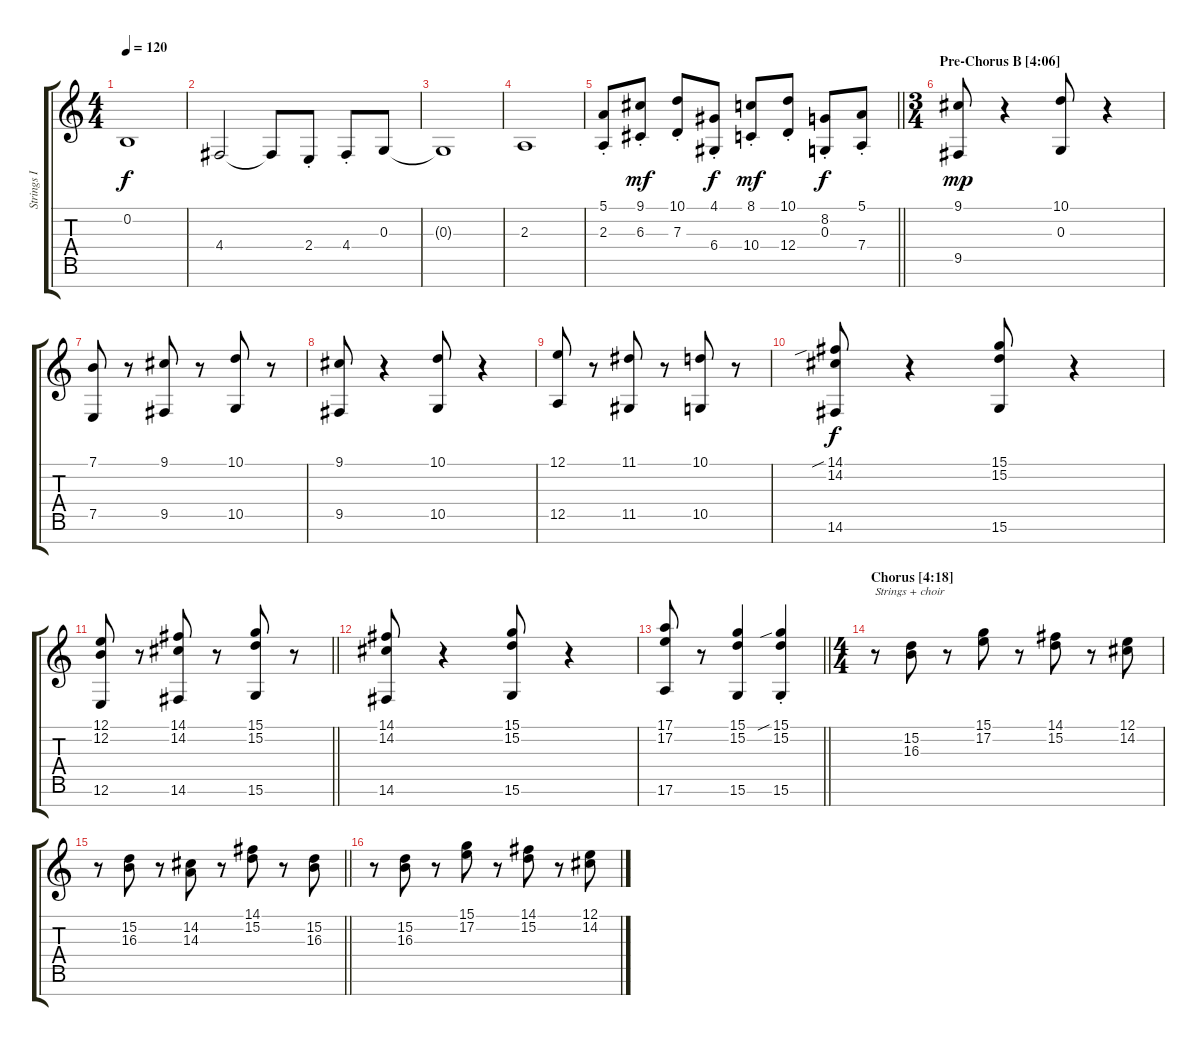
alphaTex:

\track ("Strings I" "Strings I") {instrument stringensemble1}
\staff {score tabs}
\tuning (E4 B3 G3 D3 A2 E2 B1) {hide}
\ts (4 4)
\tempo 120
\clef g2
\ks c
0.2{t}.1{dy f} |
4.4.2 4.4{t}.8 2.4{st}.8 4.4{st}.8 0.3.8 |
0.3{t}.1 |
2.3.1 |
\barLineRight lightlight
(5.1{st} 2.3{st}).8{volume 14} (9.1{st} 6.3{st}).8{dy mf} (10.1{st} 7.3{st}).8 (4.1{st} 6.4{st}).8{dy f} (8.1{st} 10.4{st}).8{dy mf} (10.1{st} 12.4{st}).8 (8.2{st} 0.3{st}).8{dy f} (5.1{st} 7.4{st}).8 |
\ts (3 4)
\section ("" "Pre-Chorus B [4:06]")
(9.1 9.5).8{dy mp} r.4 (10.1 0.3).8 r.4 |
(7.1 7.5).8 r.8 (9.1 9.5).8 r.8 (10.1 10.5).8 r.8 |
(9.1 9.5).8 r.4 (10.1 10.5).8 r.4 |
(12.1 12.5).8 r.8 (11.1 11.5).8 r.8 (10.1 10.5).8 r.8 |
(14.1{sib} 14.2 14.6).8{dy f} r.4 (15.1 15.2 15.6).8 r.4 |
\barLineRight lightlight
(12.1 12.2 12.6).8 r.8 (14.1 14.2 14.6).8 r.8 (15.1 15.2 15.6).8 r.8 |
(14.1 14.2 14.6).8 r.4 (15.1 15.2 15.6).8 r.4 |
\barLineRight lightlight
(17.1 17.2 17.6).8 r.8 (15.1 15.2 15.6).4 (15.1{sib st} 15.2{st} 15.6{st}).4 |
\ts (4 4)
\section ("" "Chorus [4:18]")
r.8{txt "Strings + choir"} (15.2 16.3).8 r.8 (15.1 17.2).8 r.8 (14.1 15.2).8 r.8 (12.1 14.2).8 |
\barLineRight lightlight
r.8 (15.2 16.3).8 r.8 (14.2 14.3).8 r.8 (14.1 15.2).8 r.8 (15.2 16.3).8 |
r.8 (15.2 16.3).8 r.8 (15.1 17.2).8 r.8 (14.1 15.2).8 r.8 (12.1 14.2).8
